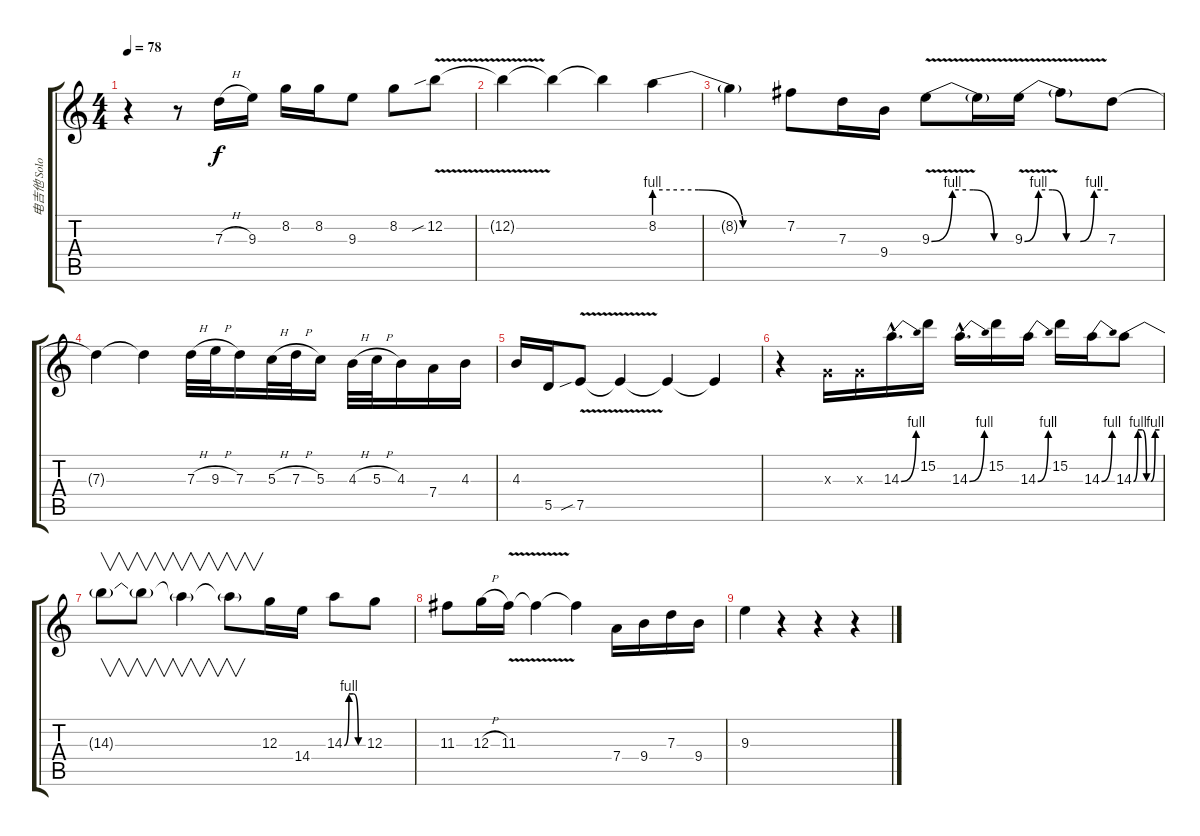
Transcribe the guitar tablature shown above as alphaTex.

\track ("电吉他 Solo" "电吉他 Solo") {instrument distortionguitar}
\staff {score tabs}
\tuning (E4 B3 G3 D3 A2 E2) {hide}
\ts (4 4)
\tempo 78
\clef g2
\ks c
r.4{dy f} r.8 7.3{h}.16 9.3.16 8.2.16 8.2.16 9.3.8 8.2.8 12.2{v sib}.8 |
12.2{t}.4 12.2{t}.4 12.2{t}.4 8.2{be (custom 0 4 20 4 40 0 60 0)}.4 |
8.2{t}.4 7.2.8 7.3.16 9.4.16 9.3{be (custom 0 0 15 4 30 4 45 0 60 0) v}.8 9.3{t}.16 9.3{be (custom 0 0 10 4 20 4 30 0 40 0 50 4 60 4) v}.16 9.3{t}.8 7.3.8 |
7.3{t}.4 7.3{t}.4 7.3{h}.32 9.3{h}.32 7.3.16 5.3{h}.32 7.3{h}.32 5.3.16 4.3{h}.32 5.3{h}.32 4.3.16 7.4.16 4.3.16 |
4.3.16 5.5.16 7.5{v sib}.8 7.5{t}.4 7.5{t}.4 7.5{t}.4 |
r.4 0.3{x}.16 0.3{x}.16 14.3{be (bend 0 0 60 4) hac}.16{d} 15.2.16 14.3{be (bend 0 0 60 4) hac}.16{d} 15.2.16 14.3{be (bend 0 0 60 4)}.16 15.2.16 14.3{be (bend 0 0 60 4)}.16 14.3{be (custom 0 0 10 4 20 4 30 0 40 0 50 4 60 4)}.8 |
14.3{t}.8{v} 14.3{t}.8{v} 14.3{t}.4{v} 14.3{t}.8{v} 12.3.16 14.4.16 14.3{be (custom 0 0 15 4 30 4 45 0 60 0)}.8 12.3.8 |
11.3.8 12.3{h}.16 11.3{v}.16 11.3{t}.4 11.3{t}.4 7.4.16 9.4.16 7.3.16 9.4.16 |
9.3.4 r.4 r.4 r.4
